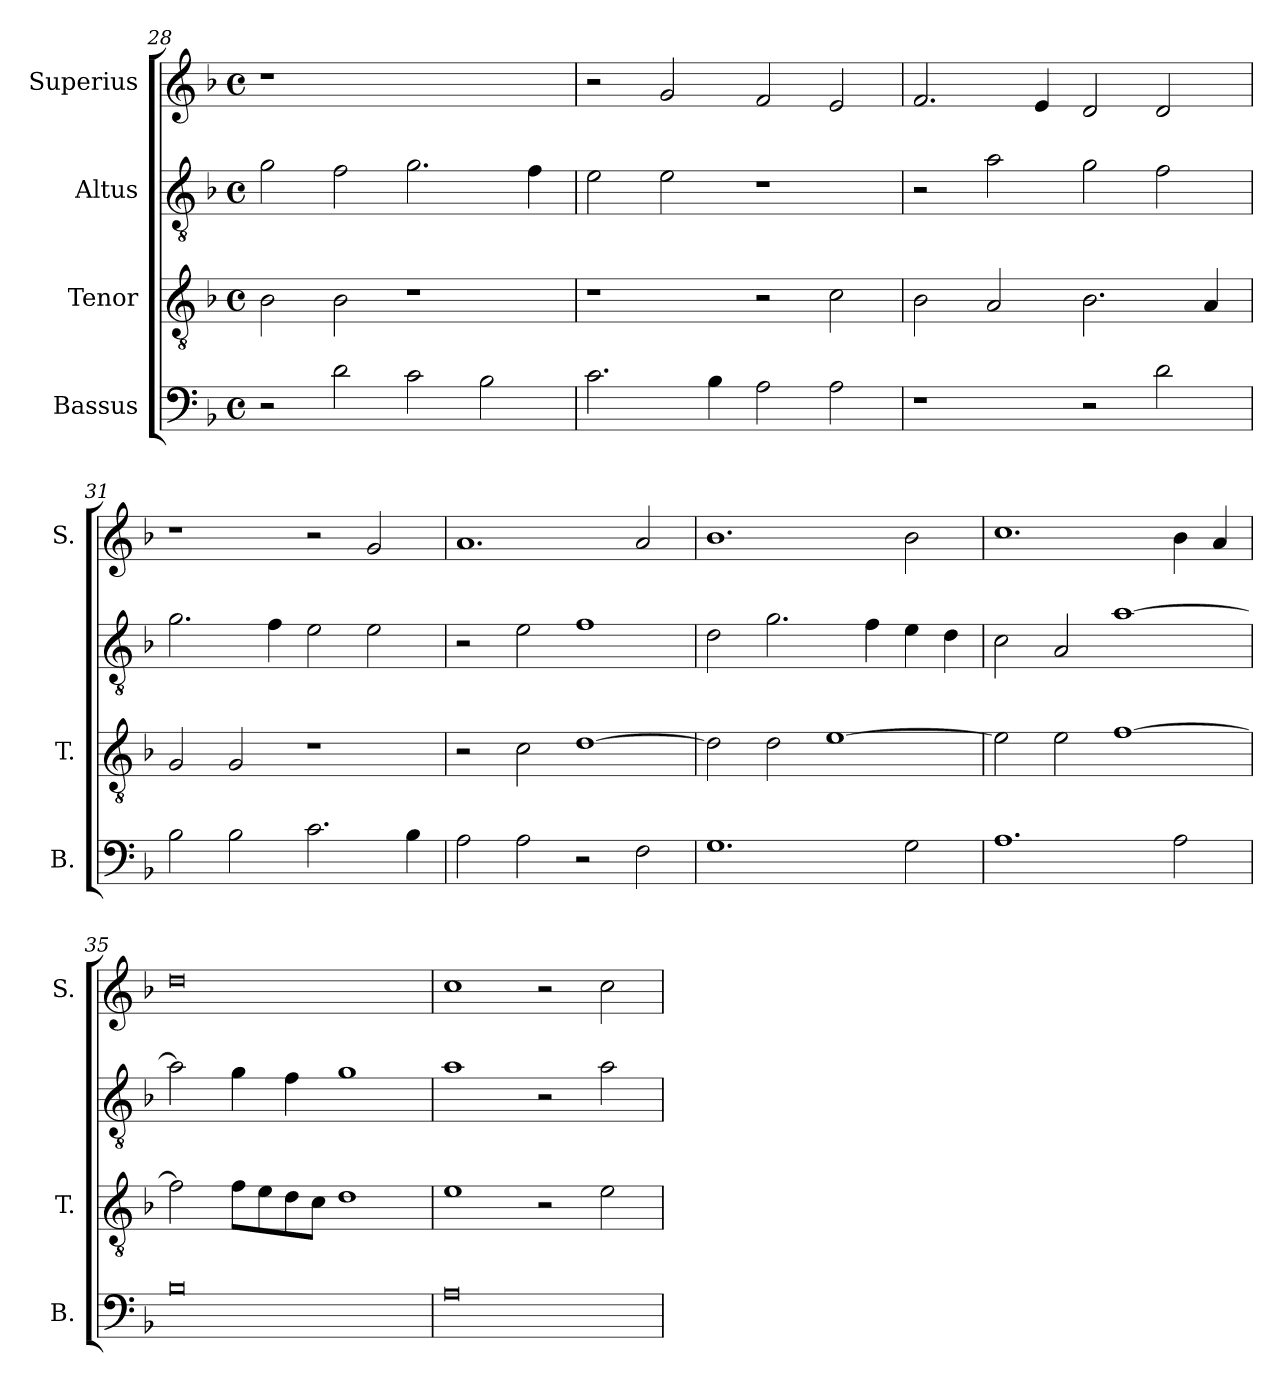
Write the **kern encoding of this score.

**kern	**kern	**kern	**kern
*part4	*part3	*part2	*part1
*staff4	*staff3	*staff2	*staff1
*I"Bassus	*I"Tenor	*I"Altus	*I"Superius
*I'B.	*I'T.	*	*I'S.
*clefF4	*clefGv2	*clefGv2	*clefG2
*	*ITrd7c12	*ITrd7c12	*
*k[b-]	*k[b-]	*k[b-]	*k[b-]
*F:	*F:	*F:	*F:
*M4/4	*M4/4	*M4/4	*M4/4
*met(c)	*met(c)	*met(c)	*met(c)
=28	=28	=28	=28
!	!	!	!LO:N:vis=1
2r	2BB-i\	2Gi\	1r
2di\	2BB-i\	2Fi\	.
2ci\	1r	2.Gi\	1ryy
2B-i\	.	.	.
.	.	4Fi\	.
=29	=29	=29	=29
2.ci\	1r	2Ei\	2r
.	.	2Ei\	2gi/
4B-i\	.	.	.
2Ai\	2r	1r	2fi/
2Ai\	2Ci\	.	2ei/
!!LO:PB:g=z
=30	=30	=30	=30
1r	2BB-i\	2r	2.fi/
.	2AAi/	2Ai\	.
.	.	.	4ei/
2r	2.BB-i\	2Gi\	2di/
2di\	.	2Fi\	2di/
.	4AAi/	.	.
=31	=31	=31	=31
2B-i\	2GGi/	2.Gi\	1r
2B-i\	2GGi/	.	.
.	.	4Fi\	.
2.ci\	1r	2Ei\	2r
.	.	2Ei\	2gi/
4B-i\	.	.	.
=32	=32	=32	=32
2Ai\	2r	2r	1.ai
2Ai\	2Ci\	2Ei\	.
2r	[>1Di	1Fi	.
2Fi\	.	.	2ai/
=33	=33	=33	=33
1.Gi	2Di\]	2Di\	1.b-i
.	2Di\	2.Gi\	.
.	[>1Ei	.	.
.	.	4Fi\	.
2Gi\	.	4Ei\	2b-i\
.	.	4Di\	.
!!LO:LB:g=z
=34	=34	=34	=34
1.Ai	2Ei\]	2Ci\	1.cci
.	2Ei\	2AAi/	.
.	[>1Fi	[>1Ai	.
2Ai\	.	.	4b-i\
.	.	.	4ai/
=35	=35	=35	=35
0B-i	2Fi\]	2Ai\]	0ddi
.	8Fi\L	4Gi\	.
.	8Ei\	.	.
.	8Di\	4Fi\	.
.	8Ci\J	.	.
.	1Di	1Gi	.
=36	=36	=36	=36
0Ai	1Ei	1Ai	1cci
.	2r	2r	2r
.	2Ei\	2Ai\	2cci\
=	=	=	=
*-	*-	*-	*-
